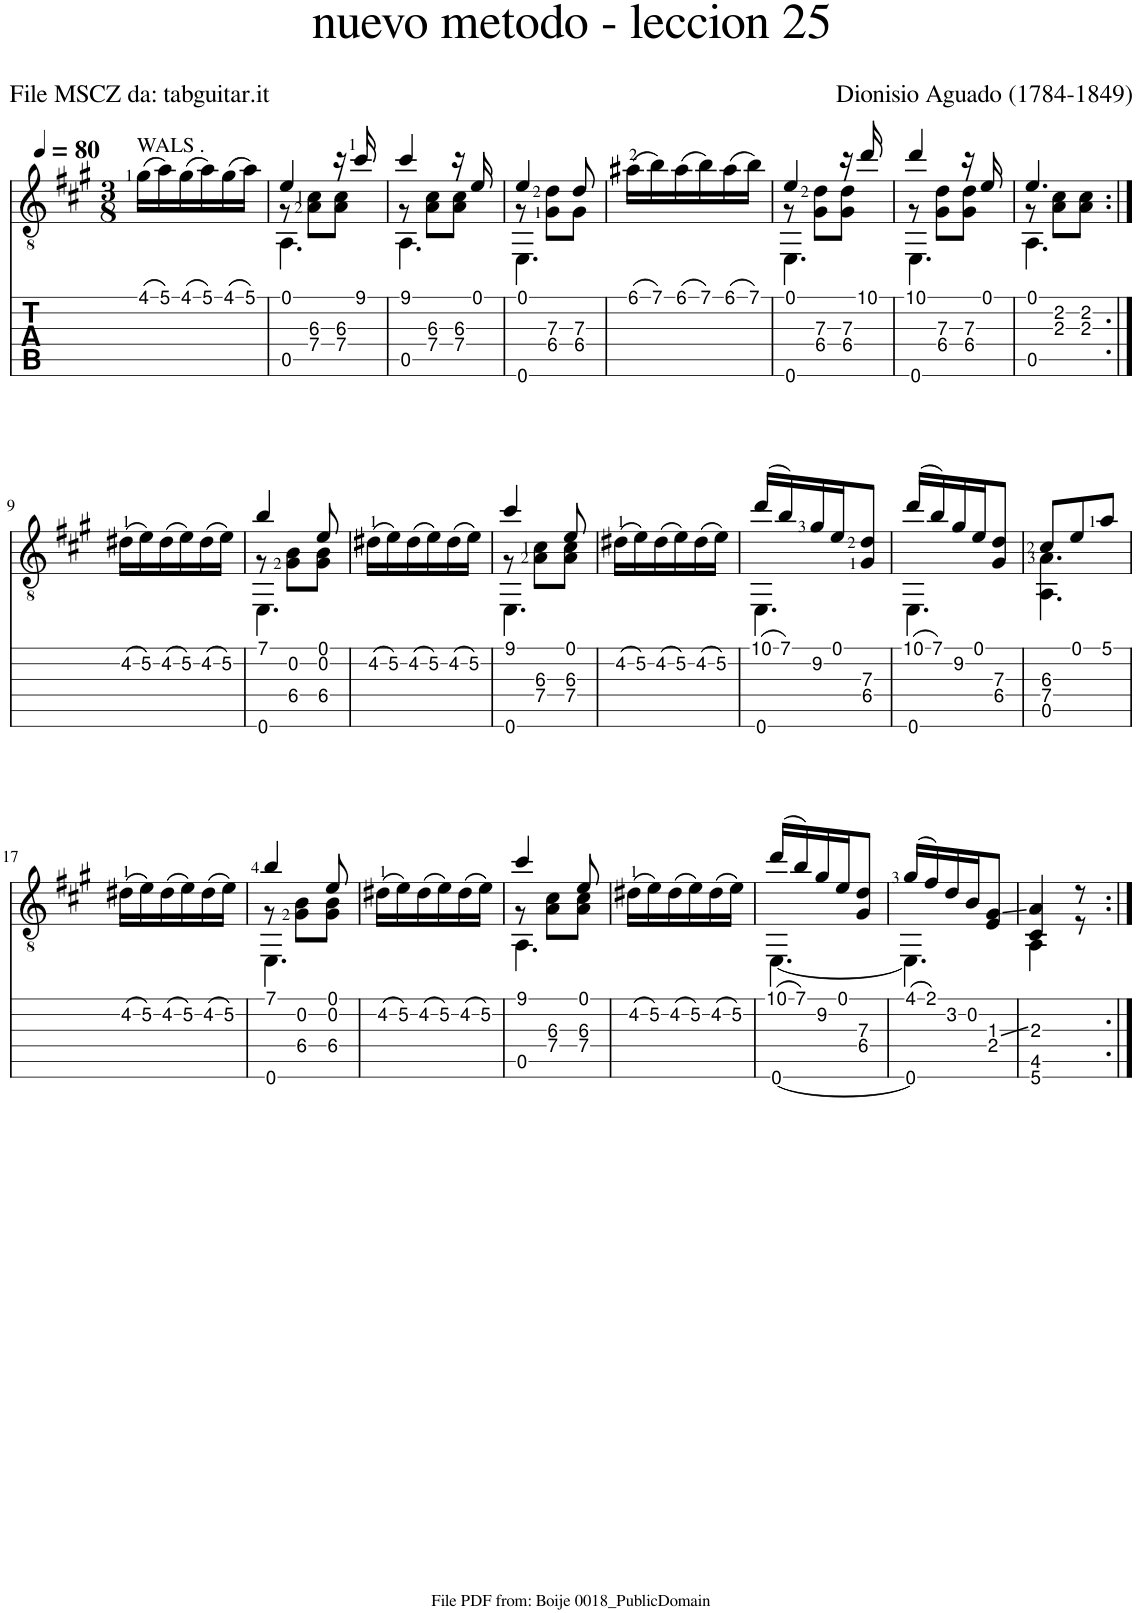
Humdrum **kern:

**kern	**kern
*part1	*part1
*staff2	*staff1
*I"Guitar	*
*I'Guit.	*
*stria6	*
*	*clefGv2
*k[f#c#g#]	*k[f#c#g#]
*M3/8	*M3/8
*MM80	*MM80
=1	=1
!	!LO:TX:a:t=WALS .
16g#LL	(16g#\LL
16a	16a\)
16g#	(16g#\
16a	16a\)
16g#	(16g#\
16aJJ	16a\JJ)
=2	=2
*^	*^
*	*^	*	*^
4e	8r	4.AA	4e/	8r	4.AA\
.	8A\ 8c#\L	.	.	8A\ 8c#\L	.
16r	8A\ 8c#\J	.	16r	8A\ 8c#\J	.
16cc#	.	.	16cc#/	.	.
=3	=3	=3	=3	=3	=3
4cc#	8r	4.AA	4cc#/	8r	4.AA\
.	8A\ 8c#\L	.	.	8A\ 8c#\L	.
16r	8A\ 8c#\J	.	16r	8A\ 8c#\J	.
16e	.	.	16e/	.	.
=4	=4	=4	=4	=4	=4
4e	8r	4.EE	4e/	8r	4.EE\
.	8G#\ 8d\L	.	.	8G#\ 8d\L	.
8d	8G#J	.	8d/	8G#\J	.
*v	*v	*v	*	*	*
*	*v	*v	*v
=5	=5
16a#LL	(16a#X\LL
16b	16b\)
16a#	(16a#\
16b	16b\)
16a#	(16a#\
16bJJ	16b\JJ)
=6	=6
*^	*^
*	*^	*	*^
4e	8r	4.EE	4e/	8r	4.EE\
.	8G#\ 8d\L	.	.	8G#\ 8d\L	.
16r	8G#\ 8d\J	.	16r	8G#\ 8d\J	.
16dd	.	.	16dd/	.	.
=7	=7	=7	=7	=7	=7
4dd	8r	4.EE	4dd/	8r	4.EE\
.	8G#\ 8d\L	.	.	8G#\ 8d\L	.
16r	8G#\ 8d\J	.	16r	8G#\ 8d\J	.
16e	.	.	16e/	.	.
=8	=8	=8	=8	=8	=8
4.e	8r	4.AA	4.e/	8r	4.AA\
.	8A\ 8c#\L	.	.	8A\ 8c#\L	.
.	8A\ 8c#\J	.	.	8A\ 8c#\J	.
*v	*v	*v	*	*	*
*	*v	*v	*v
!!LO:LB:g=z
=9:|!	=9:|!
16d#LL	(16d#X\LL
16e	16e\)
16d#	(16d#\
16e	16e\)
16d#	(16d#\
16eJJ	16e\JJ)
=10	=10
*^	*^
*	*^	*	*^
4b	8r	4.EE	4b/	8r	4.EE\
.	8G#\ 8B\L	.	.	8G#\ 8B\L	.
8e	8G#\ 8B\J	.	8e/	8G#\ 8B\J	.
*v	*v	*v	*	*	*
*	*v	*v	*v
=11	=11
16d#XLL	(16d#X\LL
16e	16e\)
16d#	(16d#\
16e	16e\)
16d#	(16d#\
16eJJ	16e\JJ)
=12	=12
*^	*^
*	*^	*	*^
4cc#	8r	4.EE	4cc#/	8r	4.EE\
.	8A\ 8c#\L	.	.	8A\ 8c#\L	.
8e	8A\ 8c#\J	.	8e/	8A\ 8c#\J	.
*v	*v	*v	*	*	*
*	*v	*v	*v
=13	=13
16d#XLL	(16d#X\LL
16e	16e\)
16d#	(16d#\
16e	16e\)
16d#	(16d#\
16eJJ	16e\JJ)
=14	=14
*^	*^
16ddLL	4.EE	(16dd/LL	4.EE\
16b	.	16b/)	.
16g#	.	16g#/	.
16eJ	.	16e/J	.
8G#\ 8d\J	.	8G#/ 8d/J	.
=15	=15	=15	=15
16ddLL	4.EE	(16dd/LL	4.EE\
16b	.	16b/)	.
16g#	.	16g#/	.
16eJ	.	16e/J	.
8G#\ 8d\J	.	8G#/ 8d/J	.
=16	=16	=16	=16
8c#L	4.AA 4.A	8c#/L	4.AA\ 4.A\
8e	.	8e/	.
8aJ	.	8a/J	.
*v	*v	*	*
*	*v	*v
!!LO:LB:g=z
=17	=17
16d#XLL	(16d#X\LL
16e	16e\)
16d#	(16d#\
16e	16e\)
16d#	(16d#\
16eJJ	16e\JJ)
=18	=18
*^	*^
*	*^	*	*^
4b	8r	4.EE	4b/	8r	4.EE\
.	8G#\ 8B\L	.	.	8G#\ 8B\L	.
8e	8G#\ 8B\J	.	8e/	8G#\ 8B\J	.
*v	*v	*v	*	*	*
*	*v	*v	*v
=19	=19
16d#XLL	(16d#X\LL
16e	16e\)
16d#	(16d#\
16e	16e\)
16d#	(16d#\
16eJJ	16e\JJ)
=20	=20
*^	*^
*	*^	*	*^
4cc#	8r	4.AA	4cc#/	8r	4.AA\
.	8A\ 8c#\L	.	.	8A\ 8c#\L	.
8e	8A\ 8c#\J	.	8e/	8A\ 8c#\J	.
*v	*v	*v	*	*	*
*	*v	*v	*v
=21	=21
16d#XLL	(16d#X\LL
16e	16e\)
16d#	(16d#\
16e	16e\)
16d#	(16d#\
16eJJ	16e\JJ)
=22	=22
*^	*^
16ddLL	[4.EE	(16dd/LL	[4.EE\
16b	.	16b/)	.
16g#	.	16g#/	.
16eJ	.	16e/J	.
8G#\ 8d\J	.	8G#/ 8d/J	.
=23	=23	=23	=23
16g#LL	4.EE]	(16g#/LL	4.EE\]
16f#	.	16f#/)	.
16d	.	16d/	.
16BJ	.	16B/J	.
8E\ 8G#\J	.	8E/ 8G#/J	.
=24	=24	=24	=24
4C# 4A	4AA	4C#/ 4A/	4AA\
8r	8r	8r	8r
*v	*v	*	*
*	*v	*v
=:|!	=:|!
*-	*-
